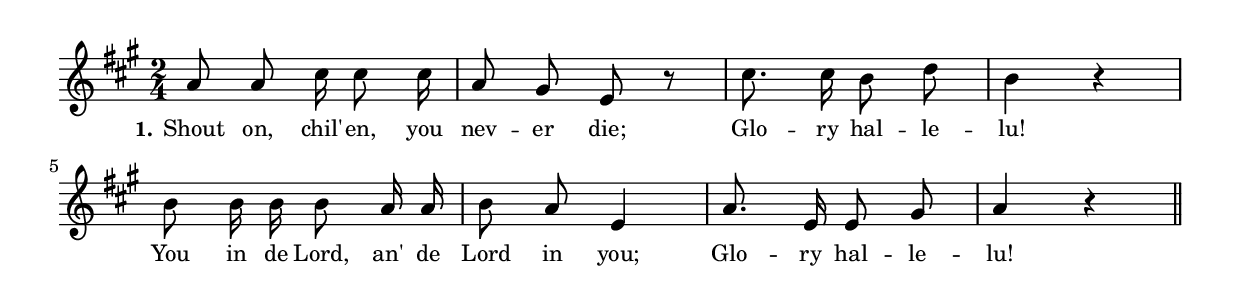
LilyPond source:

% 080.ly - Score sheet for "Shout On, Children"
% Copyright (C) 2007  Marcus Brinkmann <marcus@gnu.org>
%
% This score sheet is free software; you can redistribute it and/or
% modify it under the terms of the Creative Commons Legal Code
% Attribution-ShareALike as published by Creative Commons; either
% version 2.0 of the License, or (at your option) any later version.
%
% This score sheet is distributed in the hope that it will be useful,
% but WITHOUT ANY WARRANTY; without even the implied warranty of
% MERCHANTABILITY or FITNESS FOR A PARTICULAR PURPOSE.  See the
% Creative Commons Legal Code Attribution-ShareALike for more details.
%
% You should have received a copy of the Creative Commons Legal Code
% Attribution-ShareALike along with this score sheet; if not, write to
% Creative Commons, 543 Howard Street, 5th Floor,
% San Francisco, CA 94105-3013  United States

\version "2.21.0"

%\header
%{
%  title = "Shout On, Children"
%  composer = "trad."
%}

melody =
<<
     \context Voice
    {
	\set Staff.midiInstrument = "acoustic grand"
	\override Staff.VerticalAxisGroup.minimum-Y-extent = #'(0 . 0)
	
	\autoBeamOff

	\time 2/4
	\clef violin
	\key a \major
	{
	    a'8 a' cis''16 cis''8 cis''16 | a'8 gis' e' r |
	    cis''8. cis''16 b'8 d'' | b'4 r |
	    b'8 b'16 b' b'8 a'16 a' | b'8 a' e'4 |
	    a'8. e'16 e'8 gis' | a'4 r \bar "||"
	}
    }
    \new Lyrics
    \lyricsto "" {
        \override LyricText.font-size = #0
        \override StanzaNumber.font-size = #-1

	\set stanza = "1."
	Shout on, chil' -- en, you nev -- er die;
	Glo -- ry hal -- le -- lu!
	You in de Lord, an' de Lord in you;
	Glo -- ry hal -- le -- lu!
    }
>>


\score
{
  \new Staff { \melody }

  \layout { indent = 0.0 }
}

\score
{
  \new Staff { \unfoldRepeats \melody }

  
  \midi {
    \tempo 4 = 60
    }


}
